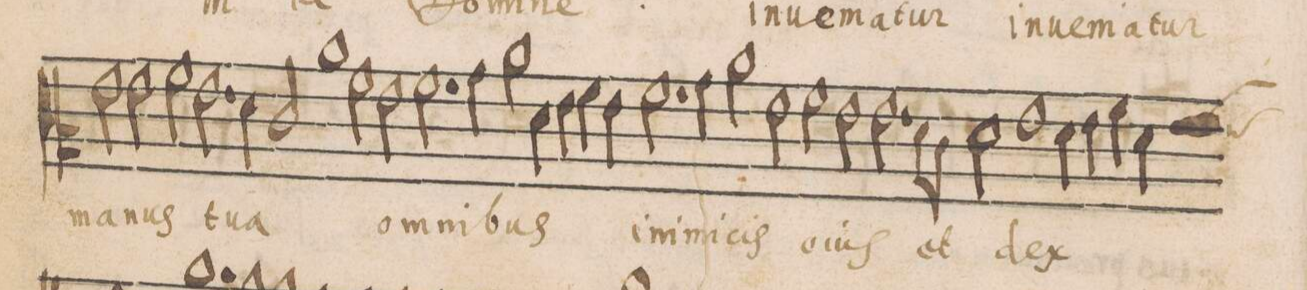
**kern	**text
*I"CANTVS	*
*clefC2	*
*k[]	*
*met(C|)	*
*M2/1	*
2g\	-nus
=19-	=19-
2a\	.
2.g\	tu-
4f\	-a
2e/	.
=20-	=20-
1cc	.
2a\	.
2g\	.
=21-	=21-
2.a\	om-
4bny\	-ni-
2cc\	-bus
4f\	.
4g\	.
=22-	=22-
4a\	.
4g\	.
2.a\	i-
4b\	-ni-
2cc\	-mi-
=23-	=23-
2g\	-cis
2a\	e-
2g\	-ius
2.g\	.
=24-	=24-
8f\L	et
8e\J	.
2f\	.
1g	dex-
=25-	=25-
4f\	.
4g\	.
4a\	.
*custos:g	*
4f\	.
*-	*-
